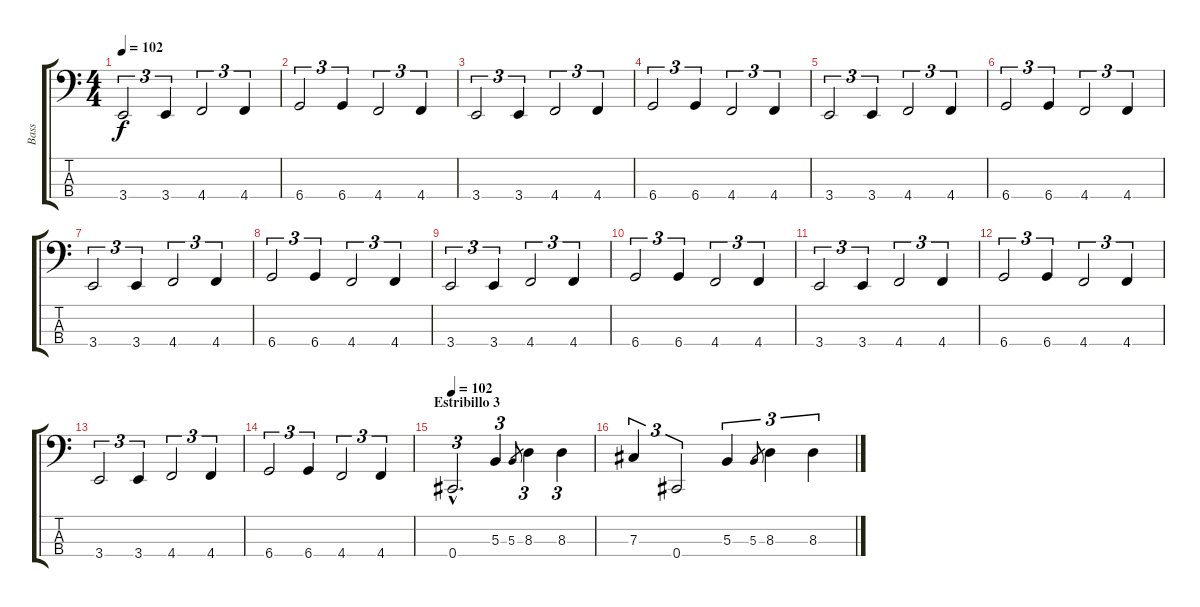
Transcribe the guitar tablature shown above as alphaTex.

\track ("Bass" "Bass") {instrument electricbassfinger}
\staff {score tabs}
\tuning (E2 B1 Gb1 Db1) {hide}
\ts (4 4)
\tempo 102
\clef f4
\ks c
3.4.2{tu (3 2) dy f} 3.4.4{tu (3 2)} 4.4.2{tu (3 2)} 4.4.4{tu (3 2)} |
6.4.2{tu (3 2)} 6.4.4{tu (3 2)} 4.4.2{tu (3 2)} 4.4.4{tu (3 2)} |
3.4.2{tu (3 2)} 3.4.4{tu (3 2)} 4.4.2{tu (3 2)} 4.4.4{tu (3 2)} |
6.4.2{tu (3 2)} 6.4.4{tu (3 2)} 4.4.2{tu (3 2)} 4.4.4{tu (3 2)} |
3.4.2{tu (3 2)} 3.4.4{tu (3 2)} 4.4.2{tu (3 2)} 4.4.4{tu (3 2)} |
6.4.2{tu (3 2)} 6.4.4{tu (3 2)} 4.4.2{tu (3 2)} 4.4.4{tu (3 2)} |
3.4.2{tu (3 2)} 3.4.4{tu (3 2)} 4.4.2{tu (3 2)} 4.4.4{tu (3 2)} |
6.4.2{tu (3 2)} 6.4.4{tu (3 2)} 4.4.2{tu (3 2)} 4.4.4{tu (3 2)} |
3.4.2{tu (3 2)} 3.4.4{tu (3 2)} 4.4.2{tu (3 2)} 4.4.4{tu (3 2)} |
6.4.2{tu (3 2)} 6.4.4{tu (3 2)} 4.4.2{tu (3 2)} 4.4.4{tu (3 2)} |
3.4.2{tu (3 2)} 3.4.4{tu (3 2)} 4.4.2{tu (3 2)} 4.4.4{tu (3 2)} |
6.4.2{tu (3 2)} 6.4.4{tu (3 2)} 4.4.2{tu (3 2)} 4.4.4{tu (3 2)} |
3.4.2{tu (3 2)} 3.4.4{tu (3 2)} 4.4.2{tu (3 2)} 4.4.4{tu (3 2)} |
6.4.2{tu (3 2)} 6.4.4{tu (3 2)} 4.4.2{tu (3 2)} 4.4.4{tu (3 2)} |
\section ("" "Estribillo 3")
\tempo 102
0.4{hac}.2{d tu (3 2)} 5.3.4{tu (3 2)} 5.3.8{gr} 8.3.4{tu (3 2)} 8.3.4{tu (3 2)} |
7.3.4{tu (3 2)} 0.4.2{tu (3 2)} 5.3.4{tu (3 2)} 5.3.8{gr} 8.3.4{tu (3 2)} 8.3.4{tu (3 2)}
